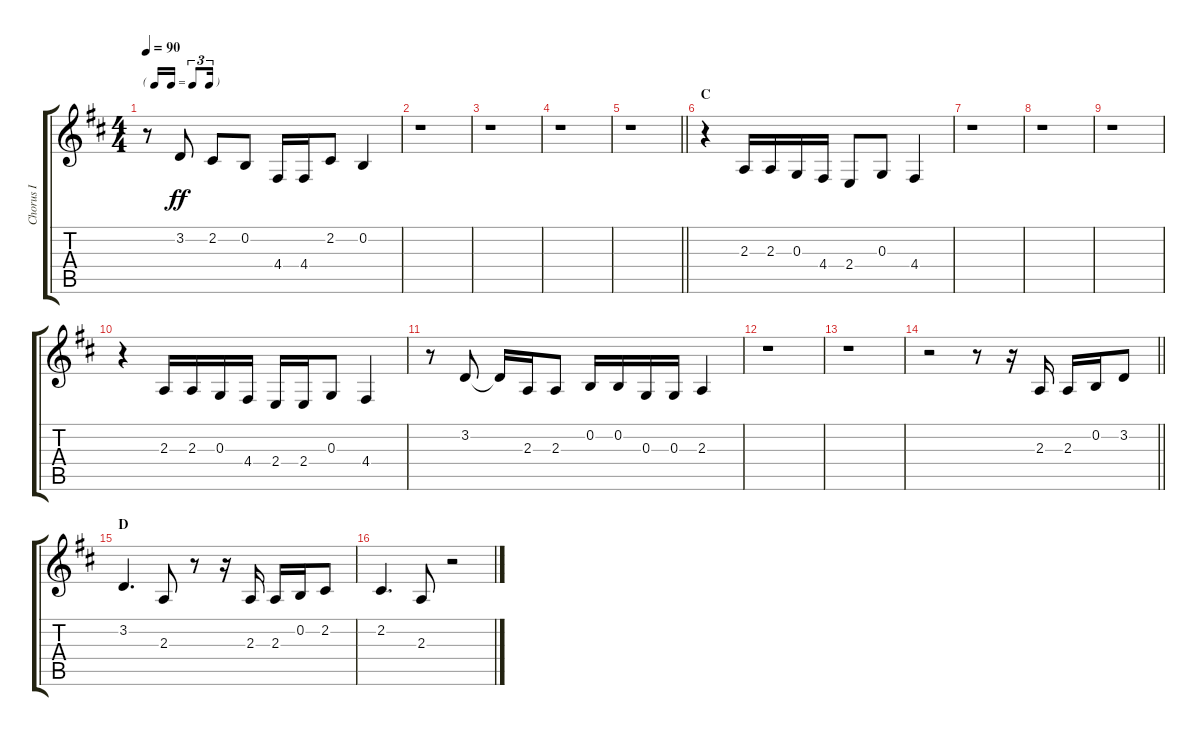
\track ("Chorus I" "Chorus I") {instrument voiceoohs}
\staff {score tabs}
\tuning (E4 B3 G3 D3 A2 E2) {hide}
\ts (4 4)
\tf triplet16th
\tempo 90
\clef g2
\ks d
r.8{dy ff} 3.2.8 2.2.8 0.2.8 4.4.16 4.4.16 2.2.8 0.2.4 |
r.1 |
r.1 |
r.1 |
\barLineRight lightlight
r.1 |
\section ("" "C")
r.4 2.3.16 2.3.16 0.3.16 4.4.16 2.4.8 0.3.8 4.4.4 |
r.1 |
r.1 |
r.1 |
r.4 2.3.16 2.3.16 0.3.16 4.4.16 2.4.16 2.4.16 0.3.8 4.4.4 |
r.8 3.2.8 3.2{t}.16 2.3.16 2.3.8 0.2.16 0.2.16 0.3.16 0.3.16 2.3.4 |
r.1 |
r.1 |
\barLineRight lightlight
r.2 r.8 r.16 2.3.16 2.3.16 0.2.16 3.2.8 |
\section ("" "D")
3.2.4{d} 2.3.8 r.8 r.16 2.3.16 2.3.16 0.2.16 2.2.8 |
2.2.4{d} 2.3.8 r.2
